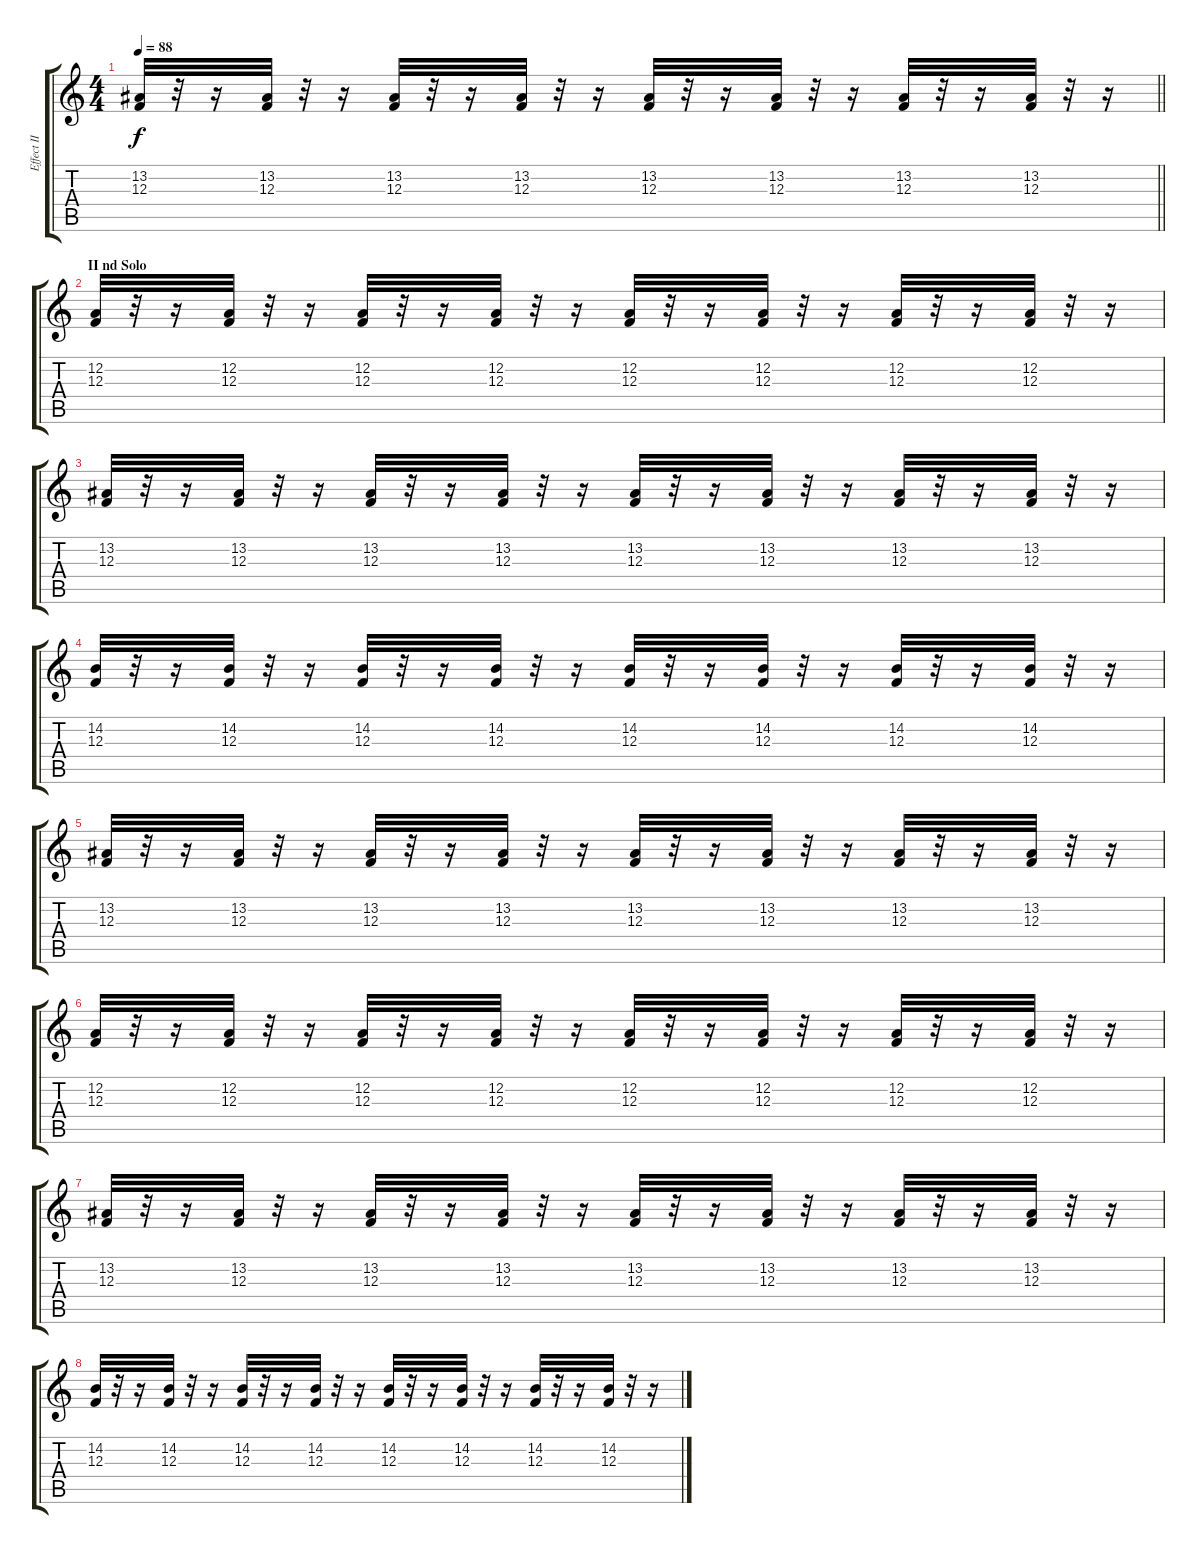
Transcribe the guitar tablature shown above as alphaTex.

\track ("Effect II" "Effect II") {instrument stringensemble1}
\staff {score tabs}
\tuning (D4 A3 F3 C3 G2 D2) {hide}
\ts (4 4)
\tempo 88
\clef g2
\barLineRight lightlight
\ks c
(13.2 12.3).32{dy f} r.32 r.16 (13.2 12.3).32 r.32 r.16 (13.2 12.3).32 r.32 r.16 (13.2 12.3).32 r.32 r.16 (13.2 12.3).32 r.32 r.16 (13.2 12.3).32 r.32 r.16 (13.2 12.3).32 r.32 r.16 (13.2 12.3).32 r.32 r.16 |
\section ("" "II nd Solo")
(12.2 12.3).32{volume 13} r.32 r.16 (12.2 12.3).32 r.32 r.16 (12.2 12.3).32 r.32 r.16 (12.2 12.3).32 r.32 r.16 (12.2 12.3).32 r.32 r.16 (12.2 12.3).32 r.32 r.16 (12.2 12.3).32 r.32 r.16 (12.2 12.3).32 r.32 r.16 |
(13.2 12.3).32 r.32 r.16 (13.2 12.3).32 r.32 r.16 (13.2 12.3).32 r.32 r.16 (13.2 12.3).32 r.32 r.16 (13.2 12.3).32 r.32 r.16 (13.2 12.3).32 r.32 r.16 (13.2 12.3).32 r.32 r.16 (13.2 12.3).32 r.32 r.16 |
(14.2 12.3).32 r.32 r.16 (14.2 12.3).32 r.32 r.16 (14.2 12.3).32 r.32 r.16 (14.2 12.3).32 r.32 r.16 (14.2 12.3).32 r.32 r.16 (14.2 12.3).32 r.32 r.16 (14.2 12.3).32 r.32 r.16 (14.2 12.3).32 r.32 r.16 |
(13.2 12.3).32 r.32 r.16 (13.2 12.3).32 r.32 r.16 (13.2 12.3).32 r.32 r.16 (13.2 12.3).32 r.32 r.16 (13.2 12.3).32 r.32 r.16 (13.2 12.3).32 r.32 r.16 (13.2 12.3).32 r.32 r.16 (13.2 12.3).32 r.32 r.16 |
(12.2 12.3).32 r.32 r.16 (12.2 12.3).32 r.32 r.16 (12.2 12.3).32 r.32 r.16 (12.2 12.3).32 r.32 r.16 (12.2 12.3).32 r.32 r.16 (12.2 12.3).32 r.32 r.16 (12.2 12.3).32 r.32 r.16 (12.2 12.3).32 r.32 r.16 |
(13.2 12.3).32 r.32 r.16 (13.2 12.3).32 r.32 r.16 (13.2 12.3).32 r.32 r.16 (13.2 12.3).32 r.32 r.16 (13.2 12.3).32 r.32 r.16 (13.2 12.3).32 r.32 r.16 (13.2 12.3).32 r.32 r.16 (13.2 12.3).32 r.32 r.16 |
(14.2 12.3).32 r.32 r.16 (14.2 12.3).32 r.32 r.16 (14.2 12.3).32 r.32 r.16 (14.2 12.3).32 r.32 r.16 (14.2 12.3).32 r.32 r.16 (14.2 12.3).32 r.32 r.16 (14.2 12.3).32 r.32 r.16 (14.2 12.3).32 r.32 r.16
